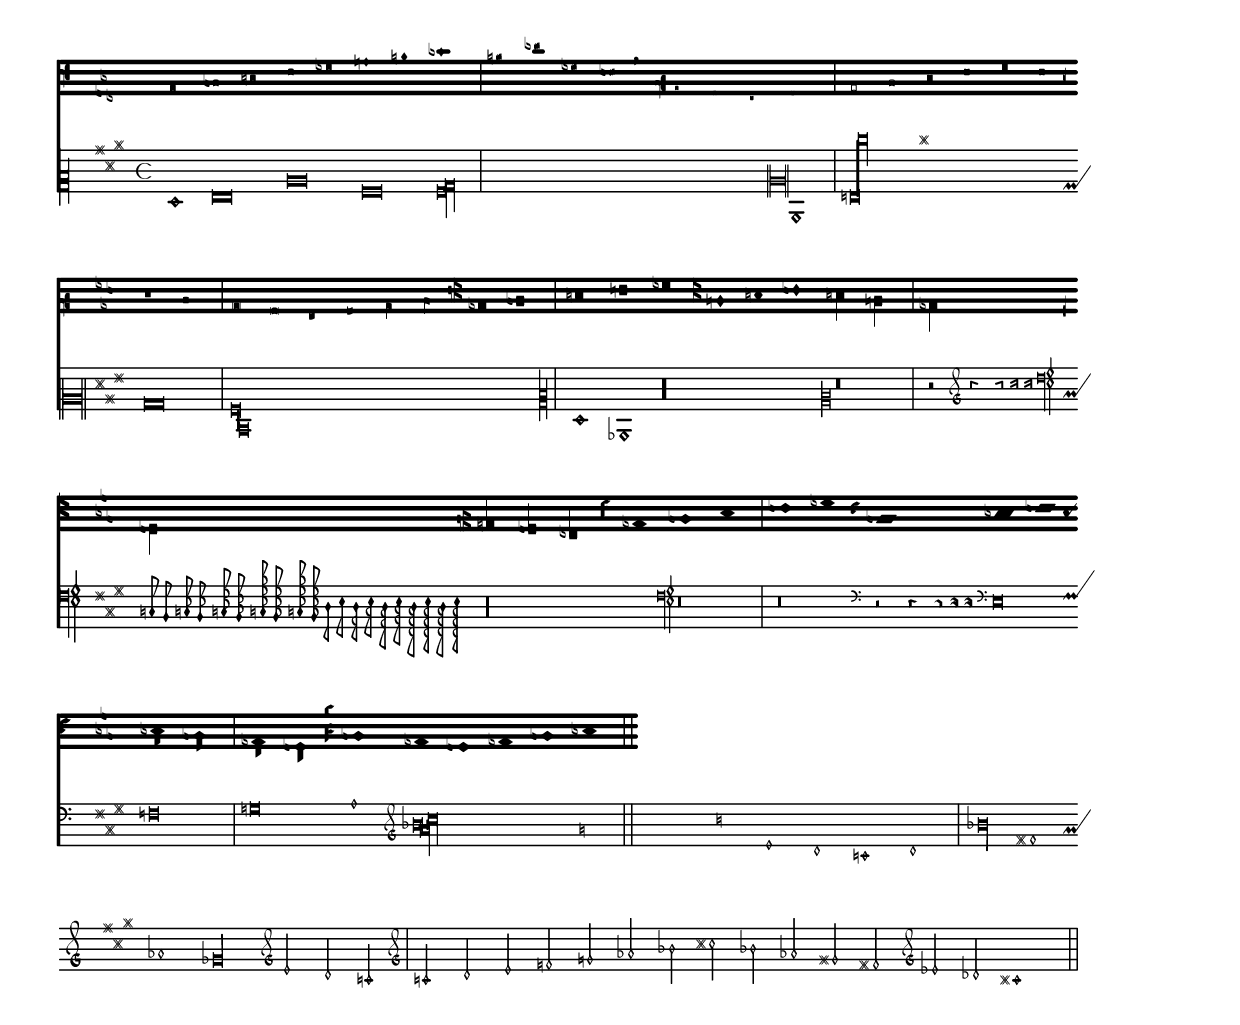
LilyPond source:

%% Do not edit this file; it is auto-generated from LSR http://lsr.dsi.unimi.it
%% This file is in the public domain.
\version "2.12.0"

\header {
  lsrtags = "ancient-notation"

  texidoces = "
Aquí se muestran muchos (¿o quizá todos?) de los símbolos que
están contemplados por la capacidad de LilyPond para la música
antigua.
"

  doctitlees = "Tipografía de música antigua"

  texidoc = "
Shown here are many (all?) of the symbols that are included in
LilyPond's support for ancient notation.



"
  doctitle = "Ancient fonts"
} % begin verbatim

upperStaff = \new VaticanaStaff = "upperStaff" <<
  \context VaticanaVoice <<
    \transpose c c {
      
      \override NoteHead #'style = #'vaticana.punctum
      \key es \major
      \clef "vaticana-fa2"
      c1 des e f ges
      
      \override NoteHead #'style = #'vaticana.inclinatum
      a! b ces'
      \bar "|"
      % \break % 1 (8*1)
      
      \override NoteHead #'style = #'vaticana.quilisma
      b! des'! ges! fes!
      \breathe
      \clef "vaticana-fa1"
      \override NoteHead #'style = #'vaticana.plica
      es d
      \override NoteHead #'style = #'vaticana.reverse.plica
      c d
      \bar "|"
      % \break %2 (8*1)
      
      \override NoteHead #'style = #'vaticana.punctum.cavum
      es f
      \override NoteHead #'style = #'vaticana.lpes
      g as
      \override NoteHead #'style = #'vaticana.upes
      bes as
      \override NoteHead #'style = #'vaticana.vupes
      g f
      \override NoteHead #'style = #'vaticana.linea.punctum
      \once \override Staff.BarLine #'bar-size = #2.0 \bar "|"
      % \break % 3 (8*1)
      
      es d
      \override NoteHead #'style = #'vaticana.epiphonus
      c d
      \override NoteHead #'style = #'vaticana.cephalicus
      es f
      
      \override Staff.KeySignature #'glyph-name-alist = #alteration-medicaea-glyph-name-alist
      \override Staff.Accidental #'glyph-name-alist = #alteration-medicaea-glyph-name-alist
      \override Staff.Custos #'style = #'medicaea
      \override NoteHead #'style = #'medicaea.punctum
      \clef "medicaea-fa2"
      ces des
      \bar "|"
      % \break % 4 (8*1)
      
      e! f! ges
      \clef "medicaea-do2"
      \override NoteHead #'style = #'medicaea.inclinatum
      a! b! ces'
      \override NoteHead #'style = #'medicaea.virga
      b! a!
      \bar "|"
      % \break % 5 (8*1)
      
      ges fes
      \clef "medicaea-fa1"
      \override NoteHead #'style = #'medicaea.rvirga
      e des ces
      
      \override Staff.KeySignature #'glyph-name-alist = #alteration-hufnagel-glyph-name-alist
      \override Staff.Accidental #'glyph-name-alist = #alteration-hufnagel-glyph-name-alist
      \override Staff.Custos #'style = #'hufnagel
      \override NoteHead #'style = #'hufnagel.punctum
      \clef "hufnagel-fa2"
      ces des es
      \bar "|"
      % \break % 6 (8*1)
      
      fes ges
      \clef "hufnagel-do2"
      \override NoteHead #'style = #'hufnagel.lpes
      as! bes! ces'
      \override NoteHead #'style = #'hufnagel.virga
      bes! as!
      \bar "|"
      % \break % 7 (8*1)
      
      ges! fes!
      \clef "hufnagel-do-fa"
      \override NoteHead #'style = #'hufnagel.punctum
      es! des ces des! es! fes!
      \bar "||"
      % \break % 8 (8*1)
      
      s32*1
      % \break % 12 (32*1)
    }
  >>
>>

lowerStaff = \new MensuralStaff = "lowerStaff" <<
  \context MensuralVoice <<
    \transpose c c {
      
      \key a \major
      cis'1 d'\breve gis'\breve e'\breve \[ e'\longa fis'\longa \]
      \set Staff.forceClef = ##t
      \clef "neomensural-c2"
      cis1
      \bar "|"
      % \break % 2 (16*1)
      
      \[ g\breve dis''\longa \]
      b\breve \[ a\longa d\longa \]
      \clef "petrucci-c2"
      % \break % 4 (16*1)
      
      fis1 ces1
      \clef "petrucci-c2"
      r\longa
      \set Staff.forceClef = ##t
      \clef "mensural-c2"
      r\breve
      \bar "|"
      % \break % 5 (8*1)
      
      r2
      \clef "mensural-g"
      r4 r8 r16 r16
      \override NoteHead #'style = #'mensural
      \override Rest #'style = #'mensural
      \clef "petrucci-f"
      c8 b, c16 b, c32 b, c64 b, c64 b,
      d8 e d16 e d32 e d64 e d64 e
      r\longa
      \set Staff.forceClef = ##t
      \clef "petrucci-f"
      r\breve
      \bar "|"
      % \break % 6 (8*1)
      
      r\breve 
      \clef "mensural-f"
      r2 r4 r8 r16 r16
      
      \set Staff.forceClef = ##t
      \clef "mensural-f"
      e\breve f g a1
      \clef "mensural-g"
      % \break % 7 (8*1)
      
      \[ bes'!\longa a'!\longa c''!\longa \]
      e'1 d' c' d' \bar "|"
      \bar "|"
      % \break % 9 (16*1)
      
      bes'!\longa fis'!1 as'!1 ges'!\longa % lig
      \set Staff.forceClef = ##t
      \clef "mensural-g"
      e'2 d' c' \bar "|"
      % \break % 11 (16*1)
      
      \set Staff.forceClef = ##t
      \clef "petrucci-g"
      c'2 d' e' f'
      \clef "petrucci-g"
      g' as'! bes'! cis''!
      bes'! as'! gis'! fis'!
      \set Staff.forceClef = ##t
      \clef "mensural-g"
      es'! des'! cis'!1 \bar "||"
      % \break % 12 (8*1)
    }
  >>
>>

\paper {
  line-thickness = #(/ staff-space 5.0)
}

\score {
  <<
    \upperStaff
    \lowerStaff
  >>
  \layout {
    indent = 0.0
    line-width = 17.25\cm
    \context {
      \Score
      timing = ##f
    }
    \context {
      \MensuralVoice
      \override NoteHead #'style = #'neomensural
      \override Rest #'style = #'neomensural
      \override Stem #'flag-style = #'mensural
      \override Stem #'thickness = #1.0
    }
    \context {
      \MensuralStaff
      \revert  BarLine #'transparent
      \override KeySignature #'glyph-name-alist = #alteration-mensural-glyph-name-alist
      clefGlyph = #"clefs.petrucci.c2"
    }
    \context {
      \VaticanaStaff
      \revert  BarLine #'transparent
      \override StaffSymbol #'thickness = #2.0
      \override KeySignature #'glyph-name-alist = #alteration-vaticana-glyph-name-alist
      \override Custos #'neutral-position = #4
    }
  }
}
